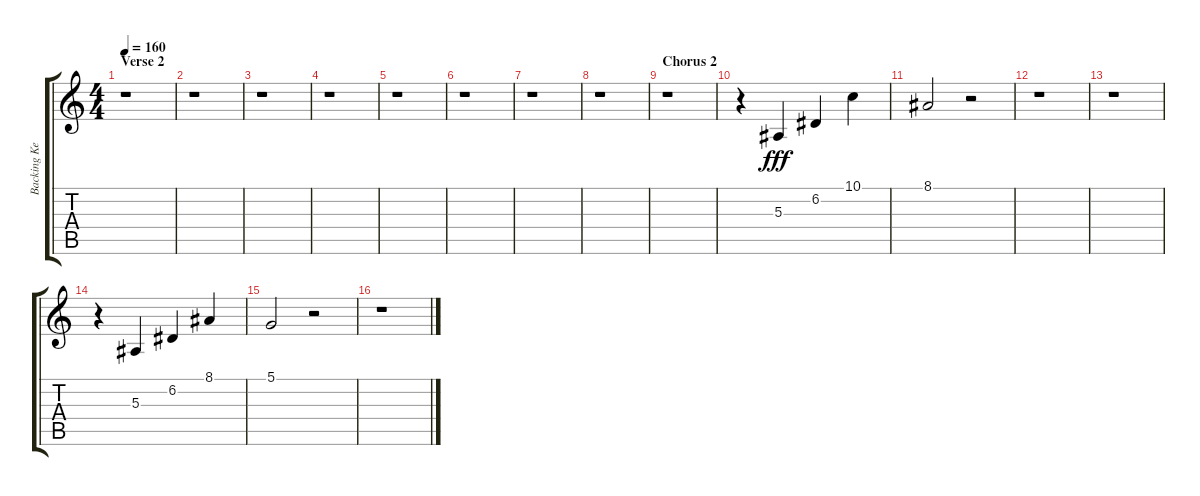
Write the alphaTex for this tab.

\track ("Backing Keyboard Melody" "Backing Ke") {instrument sitar}
\staff {score tabs}
\tuning (D4 A3 F3 C3 G2 D2) {hide}
\ts (4 4)
\section ("" "Verse 2")
\tempo 160
\clef g2
\ks c
r.1{dy fff} |
r.1 |
r.1 |
r.1 |
r.1 |
r.1 |
r.1 |
r.1 |
\section ("" "Chorus 2")
r.1 |
r.4 5.3.4 6.2.4 10.1.4 |
8.1.2 r.2 |
r.1 |
r.1 |
r.4 5.3.4 6.2.4 8.1.4 |
5.1.2 r.2 |
r.1
